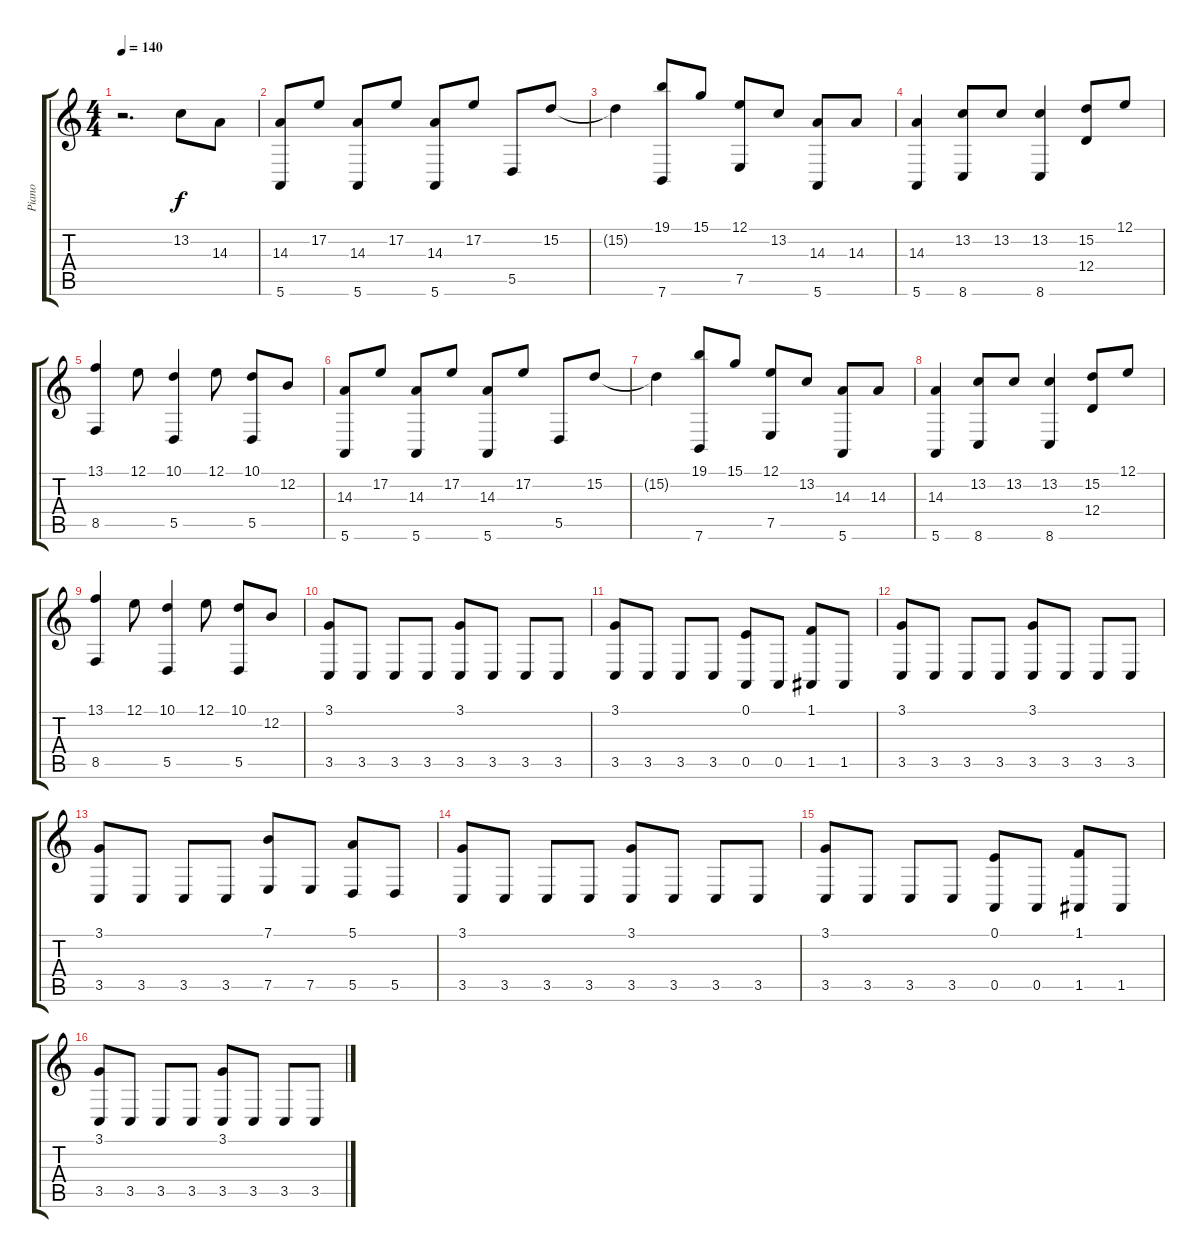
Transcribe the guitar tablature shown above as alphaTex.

\track ("Piano" "Piano") {instrument acousticgrandpiano}
\staff {score tabs}
\tuning (E4 B3 G3 D3 A2 E2) {hide}
\ts (4 4)
\tempo 140
\clef g2
\ks c
r.2{d dy f instrument acousticgrandpiano} 13.2.8 14.3.8 |
(14.3 5.6).8 17.2.8 (14.3 5.6).8 17.2.8 (14.3 5.6).8 17.2.8 5.5.8 15.2.8 |
15.2{t}.4 (19.1 7.6).8 15.1.8 (12.1 7.5).8 13.2.8 (14.3 5.6).8 14.3.8 |
(14.3 5.6).4 (13.2 8.6).8 13.2.8 (13.2 8.6).4 (15.2 12.4).8 12.1.8 |
(13.1 8.5).4 12.1.8 (10.1 5.5).4 12.1.8 (10.1 5.5).8 12.2.8 |
(14.3 5.6).8 17.2.8 (14.3 5.6).8 17.2.8 (14.3 5.6).8 17.2.8 5.5.8 15.2.8 |
15.2{t}.4 (19.1 7.6).8 15.1.8 (12.1 7.5).8 13.2.8 (14.3 5.6).8 14.3.8 |
(14.3 5.6).4 (13.2 8.6).8 13.2.8 (13.2 8.6).4 (15.2 12.4).8 12.1.8 |
(13.1 8.5).4 12.1.8 (10.1 5.5).4 12.1.8 (10.1 5.5).8 12.2.8 |
(3.1 3.5).8 3.5.8 3.5.8 3.5.8 (3.1 3.5).8 3.5.8 3.5.8 3.5.8 |
(3.1 3.5).8 3.5.8 3.5.8 3.5.8 (0.1 0.5).8 0.5.8 (1.1 1.5).8 1.5.8 |
(3.1 3.5).8 3.5.8 3.5.8 3.5.8 (3.1 3.5).8 3.5.8 3.5.8 3.5.8 |
(3.1 3.5).8 3.5.8 3.5.8 3.5.8 (7.1 7.5).8 7.5.8 (5.1 5.5).8 5.5.8 |
(3.1 3.5).8 3.5.8 3.5.8 3.5.8 (3.1 3.5).8 3.5.8 3.5.8 3.5.8 |
(3.1 3.5).8 3.5.8 3.5.8 3.5.8 (0.1 0.5).8 0.5.8 (1.1 1.5).8 1.5.8 |
(3.1 3.5).8 3.5.8 3.5.8 3.5.8 (3.1 3.5).8 3.5.8 3.5.8 3.5.8
